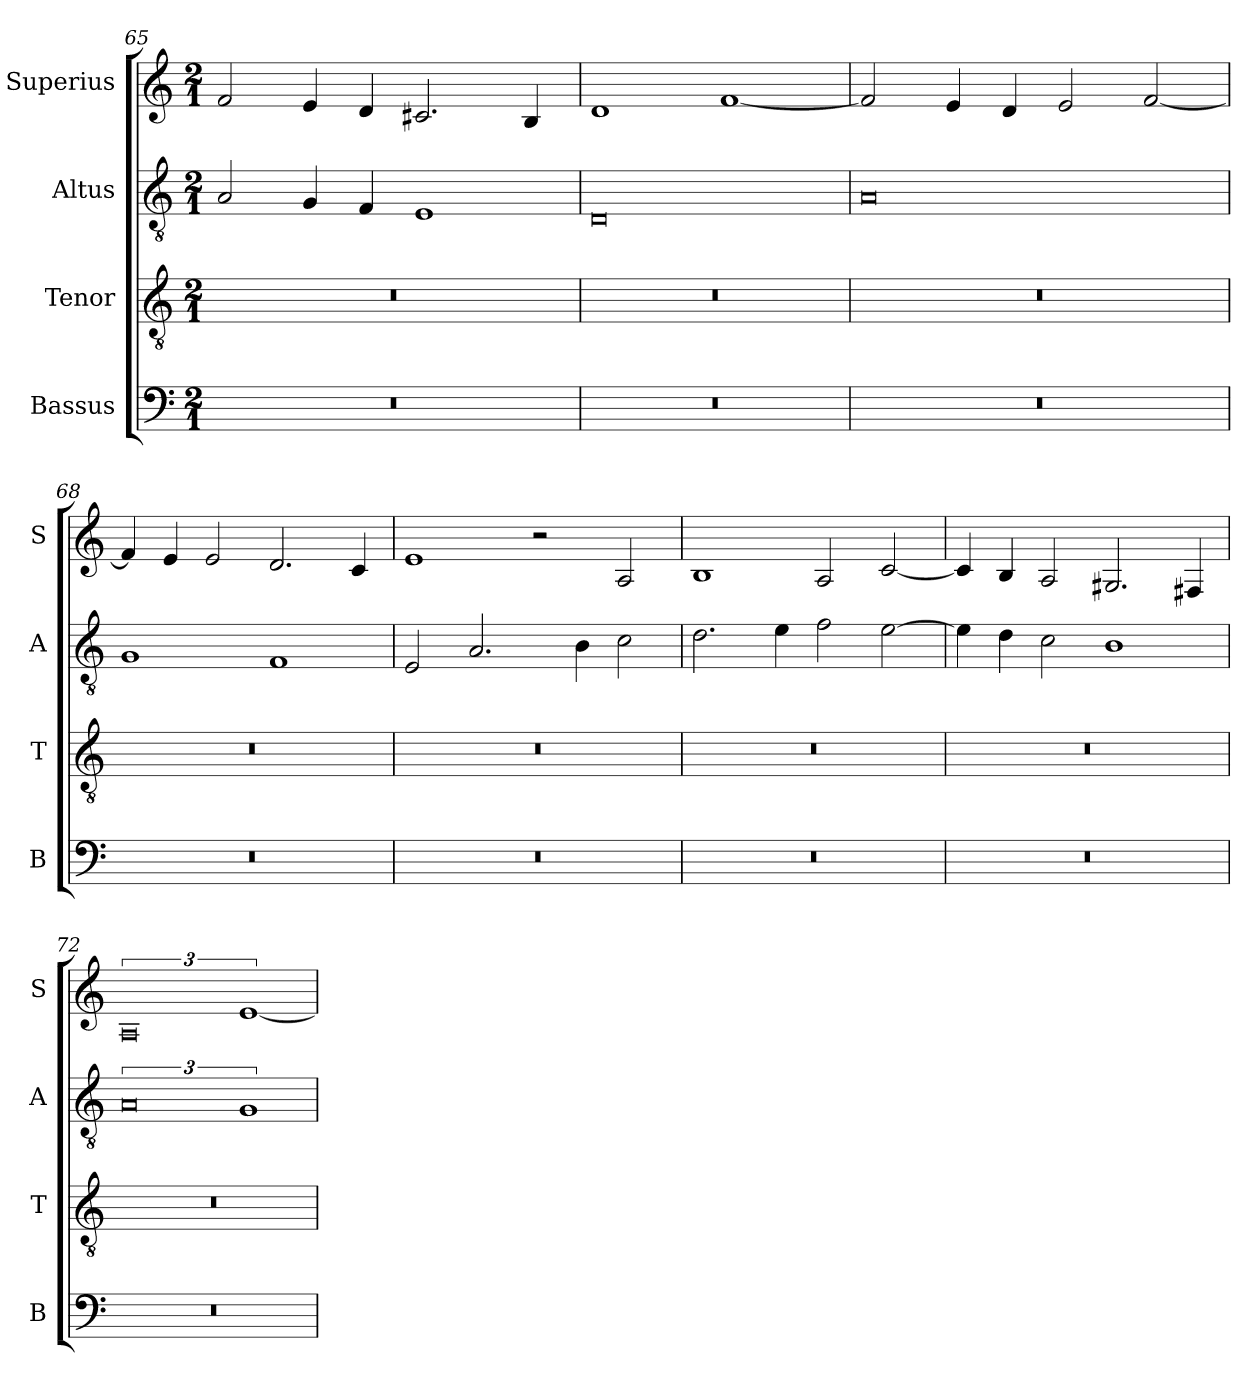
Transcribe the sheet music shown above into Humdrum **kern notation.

**kern	**kern	**kern	**kern
*part4	*part3	*part2	*part1
*staff4	*staff3	*staff2	*staff1
*I"Bassus	*I"Tenor	*I"Altus	*I"Superius
*I'B	*I'T	*I'A	*I'S
*clefF4	*clefGv2	*clefGv2	*clefG2
*k[]	*k[]	*k[]	*k[]
*M2/1	*M2/1	*M2/1	*M2/1
=65	=65	=65	=65
0r	0r	2A/	2f/
.	.	4G/	4e/
.	.	4F/	4d/
.	.	1E	2.c#X/
.	.	.	4B/
=66	=66	=66	=66
0r	0r	0D	1d
.	.	.	[1f
=67	=67	=67	=67
0r	0r	0A	2f/]
.	.	.	4e/
.	.	.	4d/
.	.	.	2e/
.	.	.	[2f/
=68	=68	=68	=68
0r	0r	1G	4f/]
.	.	.	4e/
.	.	.	2e/
.	.	1F	2.d/
.	.	.	4c/
=69	=69	=69	=69
0r	0r	2E/	1e
.	.	2.A/	.
.	.	.	2r
.	.	4B\	.
.	.	2c\	2A/
=70	=70	=70	=70
0r	0r	2.d\	1B
.	.	4e\	.
.	.	2f\	2A/
.	.	[2e\	[2c/
=71	=71	=71	=71
0r	0r	4e\]	4c/]
.	.	4d\	4B/
.	.	2c\	2A/
.	.	1B	2.G#X/
.	.	.	4F#X/
=72	=72	=72	=72
0r	0r	3%4A	3%4A
.	.	3%2G	[3%2e
=	=	=	=
*-	*-	*-	*-
